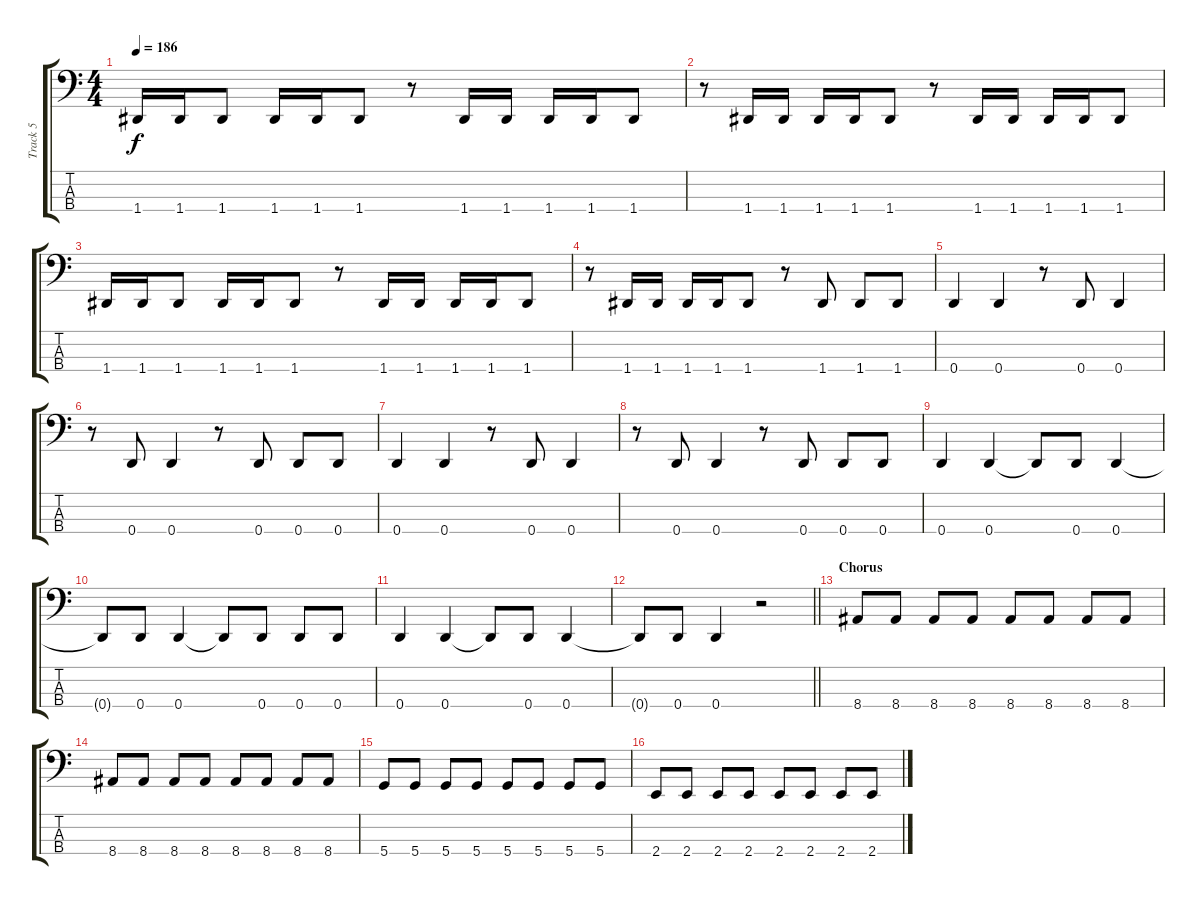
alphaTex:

\track ("Track 5" "Track 5") {instrument electricbasspick}
\staff {score tabs}
\tuning (G2 D2 A1 D1) {hide}
\ts (4 4)
\tempo 186
\clef f4
\ks c
1.4.16{dy f} 1.4.16 1.4.8 1.4.16 1.4.16 1.4.8 r.8 1.4.16 1.4.16 1.4.16 1.4.16 1.4.8 |
r.8 1.4.16 1.4.16 1.4.16 1.4.16 1.4.8 r.8 1.4.16 1.4.16 1.4.16 1.4.16 1.4.8 |
1.4.16 1.4.16 1.4.8 1.4.16 1.4.16 1.4.8 r.8 1.4.16 1.4.16 1.4.16 1.4.16 1.4.8 |
r.8 1.4.16 1.4.16 1.4.16 1.4.16 1.4.8 r.8 1.4.8 1.4.8 1.4.8 |
0.4.4 0.4.4 r.8 0.4.8 0.4.4 |
r.8 0.4.8 0.4.4 r.8 0.4.8 0.4.8 0.4.8 |
0.4.4 0.4.4 r.8 0.4.8 0.4.4 |
r.8 0.4.8 0.4.4 r.8 0.4.8 0.4.8 0.4.8 |
0.4.4 0.4.4 0.4{t}.8 0.4.8 0.4.4 |
0.4{t}.8 0.4.8 0.4.4 0.4{t}.8 0.4.8 0.4.8 0.4.8 |
0.4.4 0.4.4 0.4{t}.8 0.4.8 0.4.4 |
\barLineRight lightlight
0.4{t}.8 0.4.8 0.4.4 r.2 |
\section ("" "Chorus")
8.4.8 8.4.8 8.4.8 8.4.8 8.4.8 8.4.8 8.4.8 8.4.8 |
8.4.8 8.4.8 8.4.8 8.4.8 8.4.8 8.4.8 8.4.8 8.4.8 |
5.4.8 5.4.8 5.4.8 5.4.8 5.4.8 5.4.8 5.4.8 5.4.8 |
2.4.8 2.4.8 2.4.8 2.4.8 2.4.8 2.4.8 2.4.8 2.4.8
